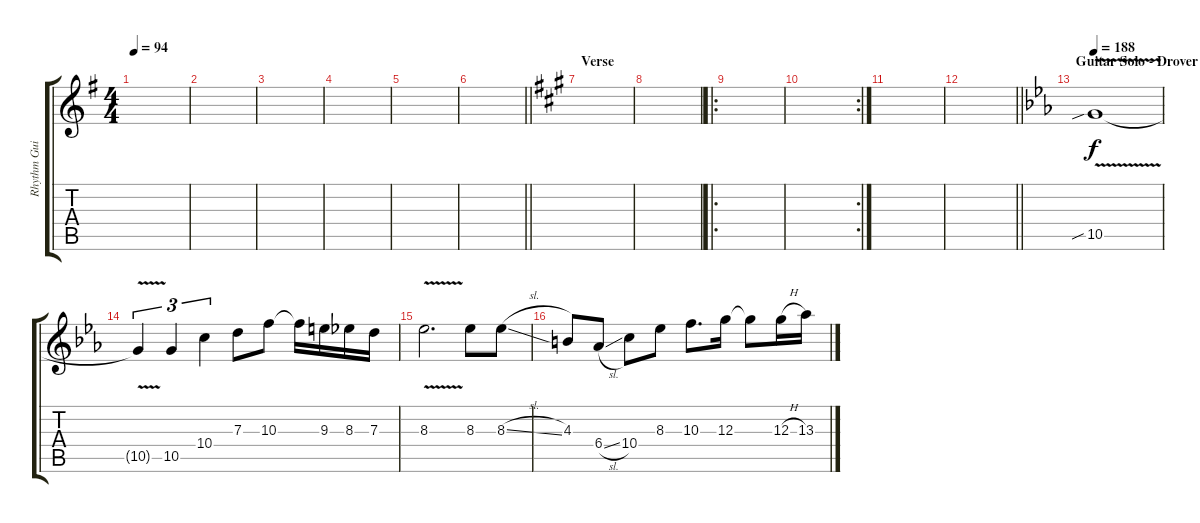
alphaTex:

\track ("Rhythm Guitar(D.Mustaine)" "Rhythm Gui") {instrument distortionguitar}
\staff {score tabs}
\tuning (E4 B3 G3 D3 A2 E2) {hide}
\ts (4 4)
\tempo 94
\clef g2
\ks g
|
|
|
|
|
\barLineRight lightlight
|
\section ("" "Verse")
\ks a
|
|
\ro
|
\rc 2
|
|
\barLineRight lightlight
|
\section ("" "Guitar Solo - Drover")
\tempo 188
\ks eb
10.5{v sib}.1 |
10.5{t}.4{tu (3 2)} 10.5.4{tu (3 2)} 10.4.4{tu (3 2)} 7.3.8 10.3.8 10.3{t}.16 9.3.16 8.3.16 7.3.16 |
8.3{v}.2{d} 8.3.8 8.3{sl}.8 |
4.3.8 6.4{sl}.8 10.4.8 8.3.8 10.3.8{d} 12.3.16 12.3{t}.8 12.3{h}.16 13.3.16
